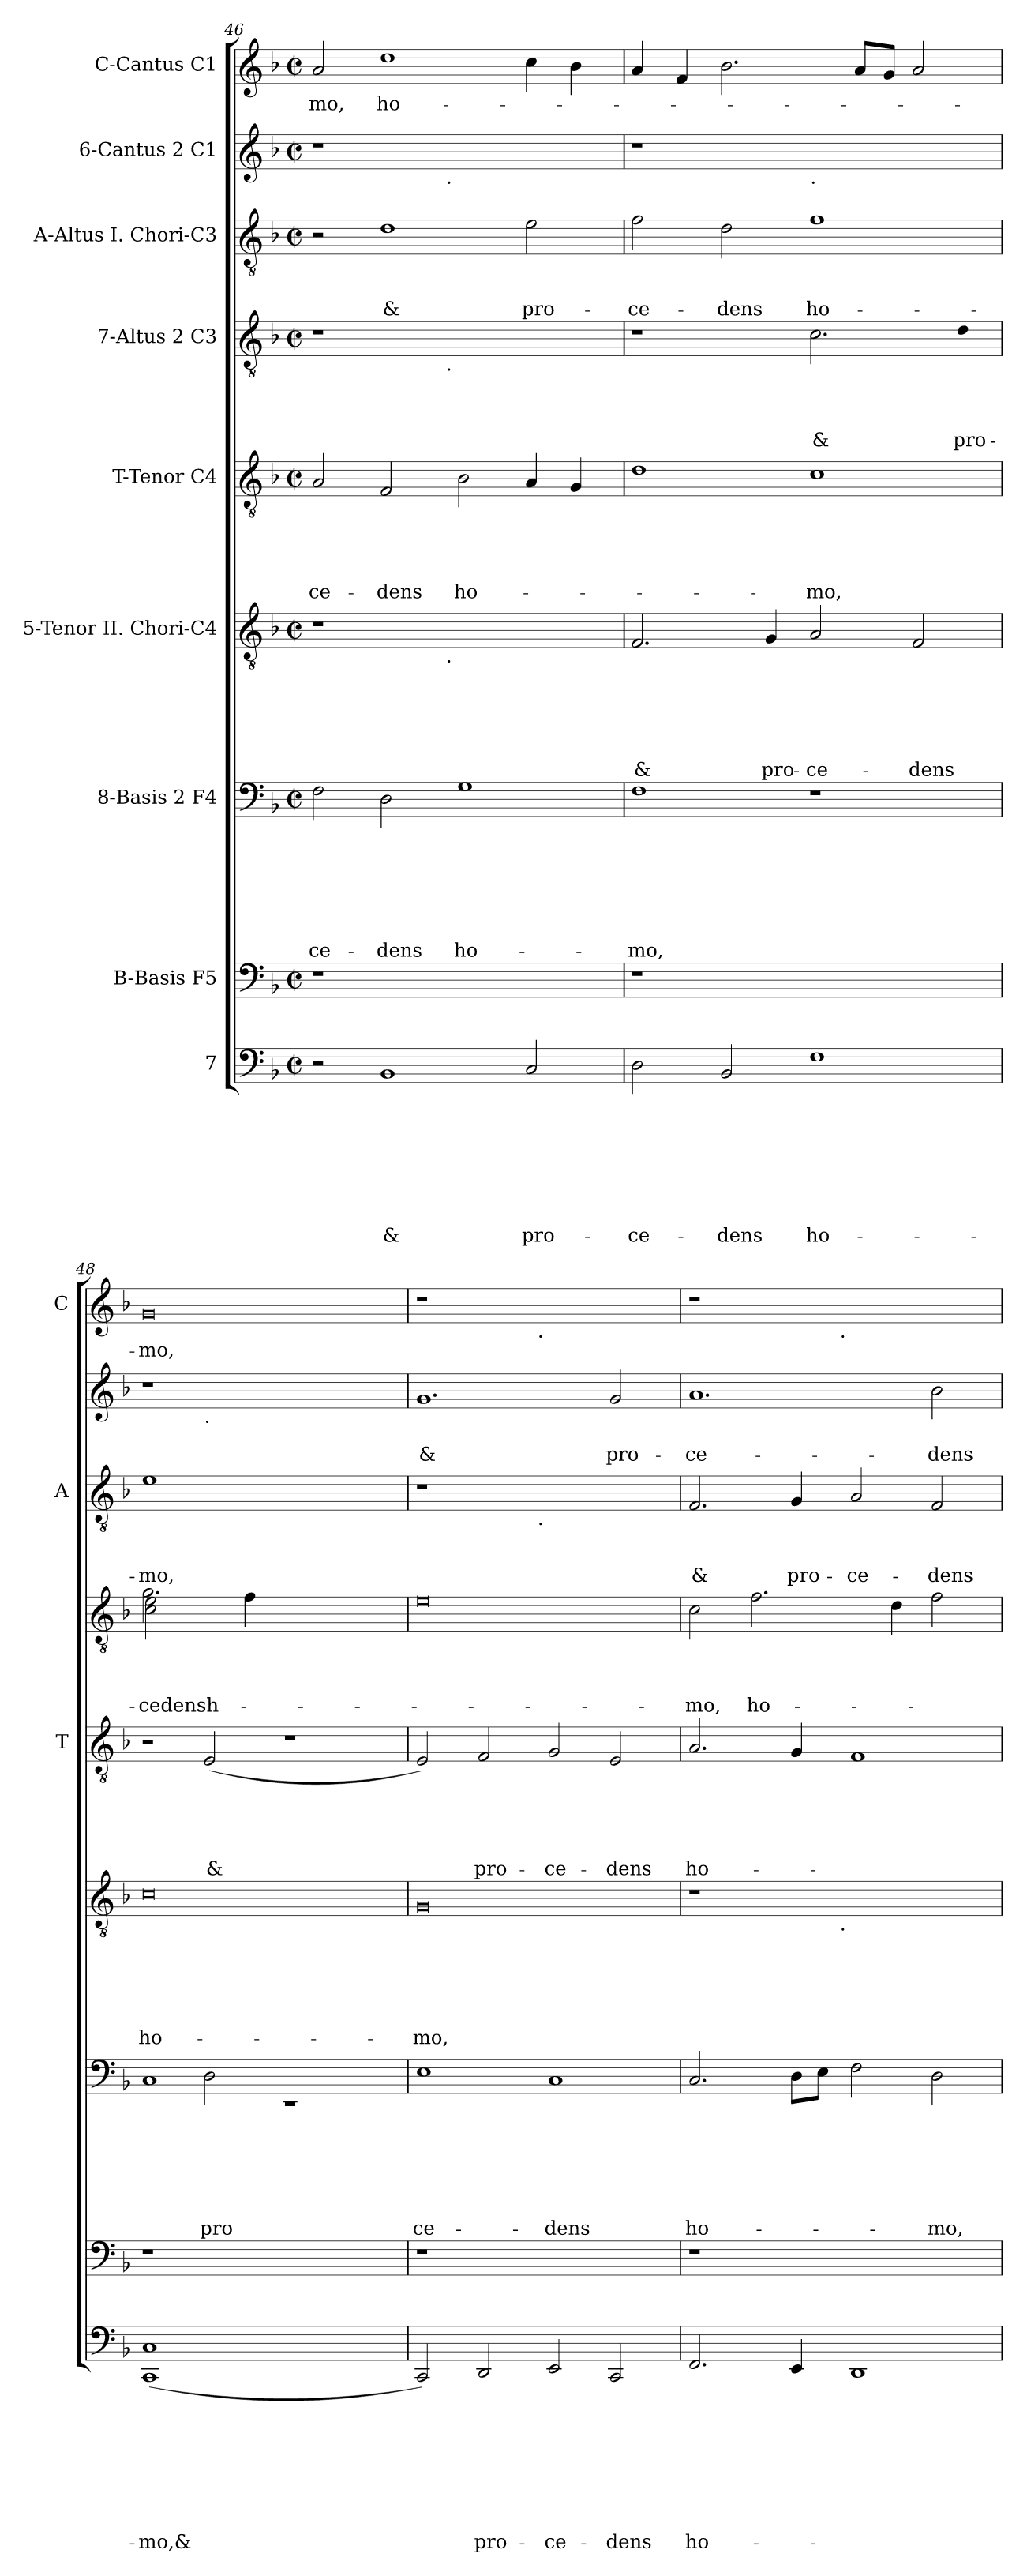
**kern	**text	**text	**text	**text	**text	**text	**text	**text	**kern	**kern	**text	**text	**text	**text	**text	**text	**text	**kern	**text	**text	**text	**text	**text	**text	**kern	**text	**text	**text	**text	**text	**kern	**text	**text	**text	**text	**kern	**text	**text	**text	**kern	**text	**text	**kern	**text
*part9	*part9	*part9	*part9	*part9	*part9	*part9	*part9	*part9	*part8	*part7	*part7	*part7	*part7	*part7	*part7	*part7	*part7	*part6	*part6	*part6	*part6	*part6	*part6	*part6	*part5	*part5	*part5	*part5	*part5	*part5	*part4	*part4	*part4	*part4	*part4	*part3	*part3	*part3	*part3	*part2	*part2	*part2	*part1	*part1
*staff9	*staff9	*staff9	*staff9	*staff9	*staff9	*staff9	*staff9	*staff9	*staff8	*staff7	*staff7	*staff7	*staff7	*staff7	*staff7	*staff7	*staff7	*staff6	*staff6	*staff6	*staff6	*staff6	*staff6	*staff6	*staff5	*staff5	*staff5	*staff5	*staff5	*staff5	*staff4	*staff4	*staff4	*staff4	*staff4	*staff3	*staff3	*staff3	*staff3	*staff2	*staff2	*staff2	*staff1	*staff1
*I"7	*	*	*	*	*	*	*	*	*I"B-Basis F5	*I"8-Basis 2 F4	*	*	*	*	*	*	*	*I"5-Tenor II. Chori-C4	*	*	*	*	*	*	*I"T-Tenor C4	*	*	*	*	*	*I"7-Altus 2 C3	*	*	*	*	*I"A-Altus I. Chori-C3	*	*	*	*I"6-Cantus 2 C1	*	*	*I"C-Cantus C1	*
*	*	*	*	*	*	*	*	*	*	*	*	*	*	*	*	*	*	*	*	*	*	*	*	*	*I'T	*	*	*	*	*	*	*	*	*	*	*I'A	*	*	*	*	*	*	*I'C	*
*clefF4	*	*	*	*	*	*	*	*	*clefF4	*clefF4	*	*	*	*	*	*	*	*clefGv2	*	*	*	*	*	*	*clefGv2	*	*	*	*	*	*clefGv2	*	*	*	*	*clefGv2	*	*	*	*clefG2	*	*	*clefG2	*
*k[b-]	*	*	*	*	*	*	*	*	*k[b-]	*k[b-]	*	*	*	*	*	*	*	*k[b-]	*	*	*	*	*	*	*k[b-]	*	*	*	*	*	*k[b-]	*	*	*	*	*k[b-]	*	*	*	*k[b-]	*	*	*k[b-]	*
*F:	*	*	*	*	*	*	*	*	*F:	*F:	*	*	*	*	*	*	*	*F:	*	*	*	*	*	*	*F:	*	*	*	*	*	*F:	*	*	*	*	*F:	*	*	*	*F:	*	*	*F:	*
*M2/2	*	*	*	*	*	*	*	*	*M2/2	*M2/2	*	*	*	*	*	*	*	*M2/2	*	*	*	*	*	*	*M2/2	*	*	*	*	*	*M2/2	*	*	*	*	*M2/2	*	*	*	*M2/2	*	*	*M2/2	*
*met(c|)	*	*	*	*	*	*	*	*	*met(c|)	*met(c|)	*	*	*	*	*	*	*	*met(c|)	*	*	*	*	*	*	*met(c|)	*	*	*	*	*	*met(c|)	*	*	*	*	*met(c|)	*	*	*	*met(c|)	*	*	*met(c|)	*
=46	=46	=46	=46	=46	=46	=46	=46	=46	=46	=46	=46	=46	=46	=46	=46	=46	=46	=46	=46	=46	=46	=46	=46	=46	=46	=46	=46	=46	=46	=46	=46	=46	=46	=46	=46	=46	=46	=46	=46	=46	=46	=46	=46	=46
!	!	!	!	!	!	!	!	!	!	!	!	!	!	!	!	!	!LO:LY:b	!	!	!	!	!	!	!	!	!	!	!	!	!LO:LY:b:rj	!	!	!	!	!	!	!	!	!	!	!	!	!	!LO:LY:b
*	*	*	*	*	*	*	*	*	*	*	*	*	*	*	*	*	*	*^	*	*	*	*	*	*	*	*	*	*	*	*	*^	*	*	*	*	*	*	*	*	*^	*	*	*	*
2r	.	.	.	.	.	.	.	.	1r	2F\	.	.	.	.	.	.	-ce-	1r	2ryy	.	.	.	.	.	.	2A/	.	.	.	.	-ce-	1r	2ryy	.	.	.	.	2r	.	.	.	1r	2ryy	.	.	2a/	mo,
!	!	!	!	!	!	!	!	!LO:LY:b:rj	!	!	!	!	!	!	!	!	!LO:LY:b	!	!	!	!	!	!	!	!	!	!	!	!	!	!LO:LY:b:rj	!	!	!	!	!	!	!	!	!	!LO:LY:b:rj	!	!	!	!	!	!LO:LY:b
1BB-	.	.	.	.	.	.	.	&	.	2D\	.	.	.	.	.	.	-dens	.	4...ryy	.	.	.	.	.	.	2F/	.	.	.	.	-dens	.	4...ryy	.	.	.	.	1d	.	.	&	.	4...ryy	.	.	1dd	ho-
!	!	!	!	!	!	!	!	!	!	!	!	!	!	!	!	!	!	!	!	!	!	!	!	!	!	!	!	!	!	!	!	!	!	!	!	!	!	!	!	!	!	!	!LO:TX:b:t=.	!	!	!	!
!	!	!	!	!	!	!	!	!	!	!	!	!	!	!	!	!	!	!	!	!	!	!	!	!	!	!	!	!	!	!	!	!	!LO:TX:b:t=.	!	!	!	!	!	!	!	!	!	!	!	!	!	!
!	!	!	!	!	!	!	!	!	!	!	!	!	!	!	!	!	!	!	!LO:TX:b:t=.	!	!	!	!	!	!	!	!	!	!	!	!	!	!	!	!	!	!	!	!	!	!	!	!	!	!	!	!
.	.	.	.	.	.	.	.	.	.	.	.	.	.	.	.	.	.	.	1ryy	.	.	.	.	.	.	.	.	.	.	.	.	.	1ryy	.	.	.	.	.	.	.	.	.	1ryy	.	.	.	.
!	!	!	!	!	!	!	!	!	!	!	!	!	!	!	!	!	!LO:LY:b	!	!	!	!	!	!	!	!	!	!	!	!	!	!LO:LY:b:rj	!	!	!	!	!	!	!	!	!	!	!	!	!	!	!	!
.	.	.	.	.	.	.	.	.	1ryy	1G	.	.	.	.	.	.	ho-	1ryy	.	.	.	.	.	.	.	2B-\	.	.	.	.	ho-	1ryy	.	.	.	.	.	.	.	.	.	1ryy	.	.	.	.	.
!	!	!	!	!	!	!	!	!LO:LY:b:rj	!	!	!	!	!	!	!	!	!	!	!	!	!	!	!	!	!	!	!	!	!	!	!	!	!	!	!	!	!	!	!	!	!LO:LY:b:rj	!	!	!	!	!	!
2C/	.	.	.	.	.	.	.	pro-	.	.	.	.	.	.	.	.	.	.	.	.	.	.	.	.	.	4A/	.	.	.	.	.	.	.	.	.	.	.	2e\	.	.	pro-	.	.	.	.	4cc\	.
.	.	.	.	.	.	.	.	.	.	.	.	.	.	.	.	.	.	.	.	.	.	.	.	.	.	4G/	.	.	.	.	.	.	.	.	.	.	.	.	.	.	.	.	.	.	.	4b-\	.
.	.	.	.	.	.	.	.	.	.	.	.	.	.	.	.	.	.	.	32ryy	.	.	.	.	.	.	.	.	.	.	.	.	.	32ryy	.	.	.	.	.	.	.	.	.	32ryy	.	.	.	.
!!LO:PB:g=z
=47	=47	=47	=47	=47	=47	=47	=47	=47	=47	=47	=47	=47	=47	=47	=47	=47	=47	=47	=47	=47	=47	=47	=47	=47	=47	=47	=47	=47	=47	=47	=47	=47	=47	=47	=47	=47	=47	=47	=47	=47	=47	=47	=47	=47	=47	=47	=47
!	!	!	!	!	!	!	!	!LO:LY:b:rj	!	!	!	!	!	!	!	!	!LO:LY:b	!	!	!	!	!	!	!	!LO:LY:b:rj	!	!	!	!	!	!	!	!	!	!	!	!	!	!	!	!LO:LY:b:rj	!	!	!	!	!	!
*	*	*	*	*	*	*	*	*	*	*	*	*	*	*	*	*	*	*v	*v	*	*	*	*	*	*	*	*	*	*	*	*	*v	*v	*	*	*	*	*	*	*	*	*v	*v	*	*	*	*
2D\	.	.	.	.	.	.	.	-ce-	1r	1F	.	.	.	.	.	.	-mo,	2.F/	.	.	.	.	.	&	1d	.	.	.	.	.	1r	.	.	.	.	2f\	.	.	-ce-	1r	.	.	4a/	.
.	.	.	.	.	.	.	.	.	.	.	.	.	.	.	.	.	.	.	.	.	.	.	.	.	.	.	.	.	.	.	.	.	.	.	.	.	.	.	.	.	.	.	4f/	.
!	!	!	!	!	!	!	!	!LO:LY:b:rj	!	!	!	!	!	!	!	!	!	!	!	!	!	!	!	!	!	!	!	!	!	!	!	!	!	!	!	!	!	!	!LO:LY:b:rj	!	!	!	!	!
2BB-/	.	.	.	.	.	.	.	-dens	.	.	.	.	.	.	.	.	.	.	.	.	.	.	.	.	.	.	.	.	.	.	.	.	.	.	.	2d\	.	.	-dens	.	.	.	2.b-\	.
!	!	!	!	!	!	!	!	!	!	!	!	!	!	!	!	!	!	!	!	!	!	!	!	!LO:LY:b:rj	!	!	!	!	!	!	!	!	!	!	!	!	!	!	!	!	!	!	!	!
.	.	.	.	.	.	.	.	.	.	.	.	.	.	.	.	.	.	4G/	.	.	.	.	.	pro-	.	.	.	.	.	.	.	.	.	.	.	.	.	.	.	.	.	.	.	.
!	!	!	!	!	!	!	!	!	!	!	!	!	!	!	!	!	!	!	!	!	!	!	!	!	!	!	!	!	!	!	!	!	!	!	!	!	!	!	!	!LO:TX:b:t=.	!	!	!	!
!	!	!	!	!	!	!	!	!LO:LY:b:rj	!	!	!	!	!	!	!	!	!	!	!	!	!	!	!	!LO:LY:b:rj	!	!	!	!	!	!LO:LY:b:rj	!	!	!	!	!LO:LY:b	!	!	!	!LO:LY:b:rj	!	!	!	!	!
1F	.	.	.	.	.	.	.	ho-	1ryy	1r	.	.	.	.	.	.	.	2A/	.	.	.	.	.	-ce-	1c	.	.	.	.	-mo,	2.c\	.	.	.	&	1f	.	.	ho-	1ryy	.	.	.	.
.	.	.	.	.	.	.	.	.	.	.	.	.	.	.	.	.	.	.	.	.	.	.	.	.	.	.	.	.	.	.	.	.	.	.	.	.	.	.	.	.	.	.	8a/L	.
.	.	.	.	.	.	.	.	.	.	.	.	.	.	.	.	.	.	.	.	.	.	.	.	.	.	.	.	.	.	.	.	.	.	.	.	.	.	.	.	.	.	.	8g/J	.
!	!	!	!	!	!	!	!	!	!	!	!	!	!	!	!	!	!	!	!	!	!	!	!	!LO:LY:b:rj	!	!	!	!	!	!	!	!	!	!	!	!	!	!	!	!	!	!	!	!
.	.	.	.	.	.	.	.	.	.	.	.	.	.	.	.	.	.	2F/	.	.	.	.	.	-dens	.	.	.	.	.	.	.	.	.	.	.	.	.	.	.	.	.	.	2a/	.
!	!	!	!	!	!	!	!	!	!	!	!	!	!	!	!	!	!	!	!	!	!	!	!	!	!	!	!	!	!	!	!	!	!	!	!LO:LY:b	!	!	!	!	!	!	!	!	!
.	.	.	.	.	.	.	.	.	.	.	.	.	.	.	.	.	.	.	.	.	.	.	.	.	.	.	.	.	.	.	4d\	.	.	.	pro-	.	.	.	.	.	.	.	.	.
=48	=48	=48	=48	=48	=48	=48	=48	=48	=48	=48	=48	=48	=48	=48	=48	=48	=48	=48	=48	=48	=48	=48	=48	=48	=48	=48	=48	=48	=48	=48	=48	=48	=48	=48	=48	=48	=48	=48	=48	=48	=48	=48	=48	=48
!	!	!	!	!	!	!	!	!LO:LY:b:rj	!	!	!	!	!	!	!	!	!	!	!	!	!	!	!	!LO:LY:b:rj	!	!	!	!	!	!	!	!	!	!	!LO:LY:b	!	!	!	!LO:LY:b:rj	!	!	!	!	!LO:LY:b
*	*	*	*	*	*	*	*	*	*	*^	*	*	*	*	*	*	*	*	*	*	*	*	*	*	*	*	*	*	*	*	*^	*	*	*	*	*	*	*	*	*^	*	*	*	*
(<1CC 1C	.	.	.	.	.	.	.	-mo,&	1r	1C	2ryy	.	.	.	.	.	.	.	0c	.	.	.	.	.	ho-	2r	.	.	.	.	.	2.g\	2c\ 2e\	.	.	.	-cedensh-	1e	.	.	-mo,	1r	2ryy	.	.	0g	-mo,
!	!	!	!	!	!	!	!	!	!	!	!	!	!	!	!	!	!	!	!	!	!	!	!	!	!	!	!	!	!	!	!	!	!	!	!	!	!	!	!	!	!	!	!LO:TX:b:t=.	!	!	!	!
!	!	!	!	!	!	!	!	!	!	!	!	!	!	!	!	!	!	!LO:LY:b	!	!	!	!	!	!	!	!	!	!	!	!	!LO:LY:b:rj	!	!	!	!	!	!	!	!	!	!	!	!	!	!	!	!
.	.	.	.	.	.	.	.	.	.	.	2D\	.	.	.	.	.	.	pro-	.	.	.	.	.	.	.	(<2E/	.	.	.	.	&	.	1ryy	.	.	.	.	.	.	.	.	.	1.ryy	.	.	.	.
.	.	.	.	.	.	.	.	.	.	.	.	.	.	.	.	.	.	.	.	.	.	.	.	.	.	.	.	.	.	.	.	4f\	.	.	.	.	.	.	.	.	.	.	.	.	.	.	.
1ryy	.	.	.	.	.	.	.	.	1ryy	1ryy	1rEE	.	.	.	.	.	.	.	.	.	.	.	.	.	.	1r	.	.	.	.	.	1ryy	.	.	.	.	.	1ryy	.	.	.	1ryy	.	.	.	.	.
.	.	.	.	.	.	.	.	.	.	.	.	.	.	.	.	.	.	.	.	.	.	.	.	.	.	.	.	.	.	.	.	.	2ryy	.	.	.	.	.	.	.	.	.	.	.	.	.	.
*	*	*	*	*	*	*	*	*	*	*v	*v	*	*	*	*	*	*	*	*	*	*	*	*	*	*	*	*	*	*	*	*	*	*	*	*	*	*	*	*	*	*	*	*	*	*	*	*
=49	=49	=49	=49	=49	=49	=49	=49	=49	=49	=49	=49	=49	=49	=49	=49	=49	=49	=49	=49	=49	=49	=49	=49	=49	=49	=49	=49	=49	=49	=49	=49	=49	=49	=49	=49	=49	=49	=49	=49	=49	=49	=49	=49	=49	=49	=49
!	!	!	!	!	!	!	!	!	!	!	!	!	!	!	!	!	!LO:LY:b	!	!	!	!	!	!	!LO:LY:b:rj	!	!	!	!	!	!	!	!	!	!	!	!	!	!	!	!	!	!	!	!LO:LY:b:rj	!	!
*	*	*	*	*	*	*	*	*	*	*	*	*	*	*	*	*	*	*	*	*	*	*	*	*	*	*	*	*	*	*	*v	*v	*	*	*	*	*^	*	*	*	*v	*v	*	*	*^	*
2CC/)	.	.	.	.	.	.	.	.	1r	1E	.	.	.	.	.	.	-ce-	0G	.	.	.	.	.	-mo,	2E/)	.	.	.	.	.	0e	.	.	.	.	1r	2ryy	.	.	.	1.g	.	&	1r	2ryy	.
!	!	!	!	!	!	!	!	!LO:LY:b:rj	!	!	!	!	!	!	!	!	!	!	!	!	!	!	!	!	!	!	!	!	!	!LO:LY:b:rj	!	!	!	!	!	!	!	!	!	!	!	!	!	!	!	!
2DD/	.	.	.	.	.	.	.	pro-	.	.	.	.	.	.	.	.	.	.	.	.	.	.	.	.	2F/	.	.	.	.	pro-	.	.	.	.	.	.	4...ryy	.	.	.	.	.	.	.	4...ryy	.
!	!	!	!	!	!	!	!	!	!	!	!	!	!	!	!	!	!	!	!	!	!	!	!	!	!	!	!	!	!	!	!	!	!	!	!	!	!	!	!	!	!	!	!	!	!LO:TX:b:t=.	!
!	!	!	!	!	!	!	!	!	!	!	!	!	!	!	!	!	!	!	!	!	!	!	!	!	!	!	!	!	!	!	!	!	!	!	!	!	!LO:TX:b:t=.	!	!	!	!	!	!	!	!	!
.	.	.	.	.	.	.	.	.	.	.	.	.	.	.	.	.	.	.	.	.	.	.	.	.	.	.	.	.	.	.	.	.	.	.	.	.	1ryy	.	.	.	.	.	.	.	1ryy	.
!	!	!	!	!	!	!	!	!LO:LY:b:rj	!	!	!	!	!	!	!	!	!LO:LY:b	!	!	!	!	!	!	!	!	!	!	!	!	!LO:LY:b:rj	!	!	!	!	!	!	!	!	!	!	!	!	!	!	!	!
2EE/	.	.	.	.	.	.	.	-ce-	1ryy	1C	.	.	.	.	.	.	-dens	.	.	.	.	.	.	.	2G/	.	.	.	.	-ce-	.	.	.	.	.	1ryy	.	.	.	.	.	.	.	1ryy	.	.
!	!	!	!	!	!	!	!	!LO:LY:b:rj	!	!	!	!	!	!	!	!	!	!	!	!	!	!	!	!	!	!	!	!	!	!LO:LY:b:rj	!	!	!	!	!	!	!	!	!	!	!	!	!LO:LY:b:rj	!	!	!
2CC/	.	.	.	.	.	.	.	-dens	.	.	.	.	.	.	.	.	.	.	.	.	.	.	.	.	2E/	.	.	.	.	-dens	.	.	.	.	.	.	.	.	.	.	2g/	.	pro-	.	.	.
.	.	.	.	.	.	.	.	.	.	.	.	.	.	.	.	.	.	.	.	.	.	.	.	.	.	.	.	.	.	.	.	.	.	.	.	.	32ryy	.	.	.	.	.	.	.	32ryy	.
=50	=50	=50	=50	=50	=50	=50	=50	=50	=50	=50	=50	=50	=50	=50	=50	=50	=50	=50	=50	=50	=50	=50	=50	=50	=50	=50	=50	=50	=50	=50	=50	=50	=50	=50	=50	=50	=50	=50	=50	=50	=50	=50	=50	=50	=50	=50
!	!	!	!	!	!	!	!	!LO:LY:b:rj	!	!	!	!	!	!	!	!	!LO:LY:b	!	!	!	!	!	!	!	!	!	!	!	!	!LO:LY:b:rj	!	!	!	!	!LO:LY:b	!	!	!	!	!LO:LY:b:rj	!	!	!LO:LY:b:rj	!	!	!
*	*	*	*	*	*	*	*	*	*	*	*	*	*	*	*	*	*	*^	*	*	*	*	*	*	*	*	*	*	*	*	*	*	*	*	*	*v	*v	*	*	*	*	*	*	*	*	*
2.FF/	.	.	.	.	.	.	.	ho-	1r	2.C/	.	.	.	.	.	.	ho-	1r	2ryy	.	.	.	.	.	.	2.A/	.	.	.	.	ho-	2c\	.	.	.	-mo,	2.F/	.	.	&	1.a	.	-ce-	1r	2ryy	.
!	!	!	!	!	!	!	!	!	!	!	!	!	!	!	!	!	!	!	!	!	!	!	!	!	!	!	!	!	!	!	!	!	!	!	!	!LO:LY:b	!	!	!	!	!	!	!	!	!	!
.	.	.	.	.	.	.	.	.	.	.	.	.	.	.	.	.	.	.	4...ryy	.	.	.	.	.	.	.	.	.	.	.	.	2.f\	.	.	.	ho-	.	.	.	.	.	.	.	.	4...ryy	.
!	!	!	!	!	!	!	!	!	!	!	!	!	!	!	!	!	!	!	!	!	!	!	!	!	!	!	!	!	!	!	!	!	!	!	!	!	!	!	!	!LO:LY:b:rj	!	!	!	!	!	!
4EE/	.	.	.	.	.	.	.	.	.	8D\L	.	.	.	.	.	.	.	.	.	.	.	.	.	.	.	4G/	.	.	.	.	.	.	.	.	.	.	4G/	.	.	pro-	.	.	.	.	.	.
.	.	.	.	.	.	.	.	.	.	8E\J	.	.	.	.	.	.	.	.	.	.	.	.	.	.	.	.	.	.	.	.	.	.	.	.	.	.	.	.	.	.	.	.	.	.	.	.
!	!	!	!	!	!	!	!	!	!	!	!	!	!	!	!	!	!	!	!	!	!	!	!	!	!	!	!	!	!	!	!	!	!	!	!	!	!	!	!	!	!	!	!	!	!LO:TX:b:t=.	!
!	!	!	!	!	!	!	!	!	!	!	!	!	!	!	!	!	!	!	!LO:TX:b:t=.	!	!	!	!	!	!	!	!	!	!	!	!	!	!	!	!	!	!	!	!	!	!	!	!	!	!	!
.	.	.	.	.	.	.	.	.	.	.	.	.	.	.	.	.	.	.	1ryy	.	.	.	.	.	.	.	.	.	.	.	.	.	.	.	.	.	.	.	.	.	.	.	.	.	1ryy	.
!	!	!	!	!	!	!	!	!	!	!	!	!	!	!	!	!	!	!	!	!	!	!	!	!	!	!	!	!	!	!	!	!	!	!	!	!	!	!	!	!LO:LY:b:rj	!	!	!	!	!	!
1DD	.	.	.	.	.	.	.	.	1ryy	2F\	.	.	.	.	.	.	.	1ryy	.	.	.	.	.	.	.	1F	.	.	.	.	.	.	.	.	.	.	2A/	.	.	-ce-	.	.	.	1ryy	.	.
.	.	.	.	.	.	.	.	.	.	.	.	.	.	.	.	.	.	.	.	.	.	.	.	.	.	.	.	.	.	.	.	4d\	.	.	.	.	.	.	.	.	.	.	.	.	.	.
!	!	!	!	!	!	!	!	!	!	!	!	!	!	!	!	!	!LO:LY:b	!	!	!	!	!	!	!	!	!	!	!	!	!	!	!	!	!	!	!	!	!	!	!LO:LY:b:rj	!	!	!LO:LY:b:rj	!	!	!
.	.	.	.	.	.	.	.	.	.	2D\	.	.	.	.	.	.	-mo,	.	.	.	.	.	.	.	.	.	.	.	.	.	.	2f\	.	.	.	.	2F/	.	.	-dens	2b-\	.	-dens	.	.	.
.	.	.	.	.	.	.	.	.	.	.	.	.	.	.	.	.	.	.	32ryy	.	.	.	.	.	.	.	.	.	.	.	.	.	.	.	.	.	.	.	.	.	.	.	.	.	32ryy	.
*	*	*	*	*	*	*	*	*	*	*	*	*	*	*	*	*	*	*v	*v	*	*	*	*	*	*	*	*	*	*	*	*	*	*	*	*	*	*	*	*	*	*	*	*	*v	*v	*
=	=	=	=	=	=	=	=	=	=	=	=	=	=	=	=	=	=	=	=	=	=	=	=	=	=	=	=	=	=	=	=	=	=	=	=	=	=	=	=	=	=	=	=	=
*-	*-	*-	*-	*-	*-	*-	*-	*-	*-	*-	*-	*-	*-	*-	*-	*-	*-	*-	*-	*-	*-	*-	*-	*-	*-	*-	*-	*-	*-	*-	*-	*-	*-	*-	*-	*-	*-	*-	*-	*-	*-	*-	*-	*-
